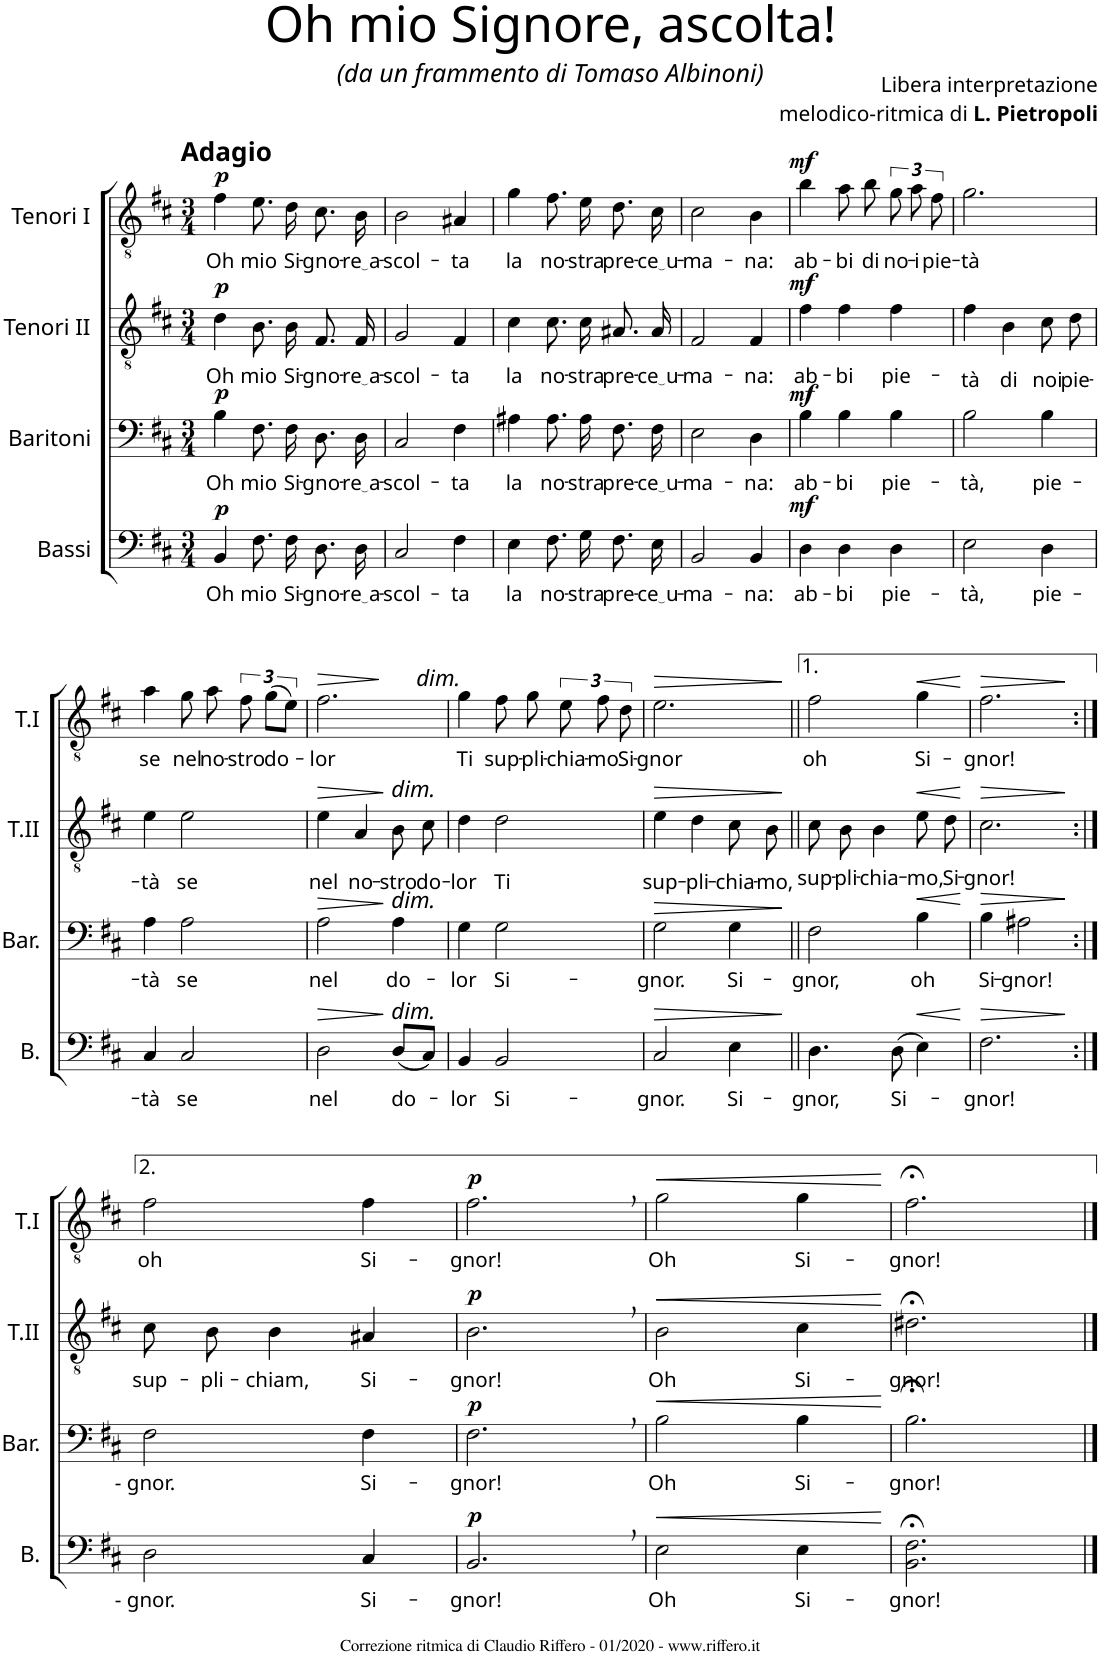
**kern	**text	**dynam	**kern	**text	**dynam	**kern	**text	**dynam	**kern	**text	**dynam
*part4	*part4	*part4	*part3	*part3	*part3	*part2	*part2	*part2	*part1	*part1	*part1
*staff4	*staff4	*staff4	*staff3	*staff3	*staff3	*staff2	*staff2	*staff2	*staff1	*staff1	*staff1
*I"Bassi	*	*	*I"Baritoni	*	*	*I"Tenori II	*	*	*I"Tenori I	*	*
*I'B.	*	*	*I'Bar.	*	*	*I'T.II	*	*	*I'T.I	*	*
*clefF4	*	*	*clefF4	*	*	*clefGv2	*	*	*clefGv2	*	*
*k[f#c#]	*	*	*k[f#c#]	*	*	*k[f#c#]	*	*	*k[f#c#]	*	*
*M3/4	*	*	*M3/4	*	*	*M3/4	*	*	*M3/4	*	*
=1	=1	=1	=1	=1	=1	=1	=1	=1	=1	=1	=1
!	!	!	!	!	!	!	!	!	!LO:TX:a:B:t=Adagio	!	!
!	!LO:LY:b	!LO:DY:a	!	!LO:LY:b	!LO:DY:a	!	!LO:LY:b	!LO:DY:a	!	!LO:LY:b	!LO:DY:a
4BB/	Oh	p	4B\	Oh	p	4d\	Oh	p	4f#\	Oh	p
!	!LO:LY:b	!	!	!LO:LY:b	!	!	!LO:LY:b	!	!	!LO:LY:b	!
8.F#\	mio	.	8.F#\L	mio	.	8.B\L	mio	.	8.e\	mio	.
!	!LO:LY:b	!	!	!LO:LY:b	!	!	!LO:LY:b	!	!	!LO:LY:b	!
16F#\	Si-	.	16F#\Jk	Si-	.	16B\Jk	Si-	.	16d\	Si-	.
!	!LO:LY:b	!	!	!LO:LY:b	!	!	!LO:LY:b	!	!	!LO:LY:b	!
8.D\	-gno-	.	8.D\L	-gno-	.	8.F#/L	-gno-	.	8.c#\	-gno-	.
!	!LO:LY:b	!	!	!LO:LY:b	!	!	!LO:LY:b	!	!	!LO:LY:b	!
16D\	re a	.	16D\Jk	re a	.	16F#/Jk	re a	.	16B\	re a	.
=2	=2	=2	=2	=2	=2	=2	=2	=2	=2	=2	=2
!	!LO:LY:b	!	!	!LO:LY:b	!	!	!LO:LY:b	!	!	!LO:LY:b	!
2C#/	-scol-	.	2C#/	-scol-	.	2G/	-scol-	.	2B\	-scol-	.
!	!LO:LY:b	!	!	!LO:LY:b	!	!	!LO:LY:b	!	!	!LO:LY:b	!
4F#\	-ta	.	4F#\	-ta	.	4F#/	-ta	.	4A#X/	-ta	.
=3	=3	=3	=3	=3	=3	=3	=3	=3	=3	=3	=3
!	!LO:LY:b	!	!	!LO:LY:b	!	!	!LO:LY:b	!	!	!LO:LY:b	!
4E\	la	.	4A#X\	la	.	4c#\	la	.	4g\	la	.
!	!LO:LY:b	!	!	!LO:LY:b	!	!	!LO:LY:b	!	!	!LO:LY:b	!
8.F#\	no-	.	8.A#\L	no-	.	8.c#\L	no-	.	8.f#\	no-	.
!	!LO:LY:b	!	!	!LO:LY:b	!	!	!LO:LY:b	!	!	!LO:LY:b	!
16G\	-stra	.	16A#\Jk	-stra	.	16c#\Jk	-stra	.	16e\	-stra	.
!	!LO:LY:b	!	!	!LO:LY:b	!	!	!LO:LY:b	!	!	!LO:LY:b	!
8.F#\	pre-	.	8.F#\L	pre-	.	8.A#X/L	pre-	.	8.d\	pre-	.
!	!LO:LY:b	!	!	!LO:LY:b	!	!	!LO:LY:b	!	!	!LO:LY:b	!
16E\	ce u	.	16F#\Jk	ce u	.	16A#/Jk	ce u	.	16c#\	ce u	.
=4	=4	=4	=4	=4	=4	=4	=4	=4	=4	=4	=4
!	!LO:LY:b	!	!	!LO:LY:b	!	!	!LO:LY:b	!	!	!LO:LY:b	!
2BB/	-ma-	.	2E\	-ma-	.	2F#/	-ma-	.	2c#\	-ma-	.
!	!LO:LY:b	!	!	!LO:LY:b	!	!	!LO:LY:b	!	!	!LO:LY:b	!
4BB/	-na:	.	4D\	-na:	.	4F#/	-na:	.	4B\	-na:	.
=5	=5	=5	=5	=5	=5	=5	=5	=5	=5	=5	=5
!	!LO:LY:b	!LO:DY:a	!	!LO:LY:b	!LO:DY:a	!	!LO:LY:b	!LO:DY:a	!	!LO:LY:b	!LO:DY:a
4D\	ab-	mf	4B\	ab-	mf	4f#\	ab-	mf	4b\	ab-	mf
!	!LO:LY:b	!	!	!LO:LY:b	!	!	!LO:LY:b	!	!	!LO:LY:b	!
4D\	-bi	.	4B\	-bi	.	4f#\	-bi	.	8a\	-bi	.
!	!	!	!	!	!	!	!	!	!	!LO:LY:b	!
.	.	.	.	.	.	.	.	.	8b\	di	.
!	!LO:LY:b	!	!	!LO:LY:b	!	!	!LO:LY:b	!	!	!LO:LY:b	!
4D\	pie-	.	4B\	pie-	.	4f#\	pie-	.	12g\	no-	.
!	!	!	!	!	!	!	!	!	!	!LO:LY:b	!
.	.	.	.	.	.	.	.	.	12a\	-i	.
!	!	!	!	!	!	!	!	!	!	!LO:LY:b	!
.	.	.	.	.	.	.	.	.	12f#\	pie-	.
=6	=6	=6	=6	=6	=6	=6	=6	=6	=6	=6	=6
!	!LO:LY:b	!	!	!LO:LY:b	!	!	!LO:LY:b	!	!	!LO:LY:b	!
2E\	-tà,	.	2B\	-tà,	.	4f#\	-tà	.	2.g\	-tà	.
!	!	!	!	!	!	!	!LO:LY:b	!	!	!	!
.	.	.	.	.	.	4B\	di	.	.	.	.
!	!LO:LY:b	!	!	!LO:LY:b	!	!	!LO:LY:b	!	!	!	!
4D\	pie-	.	4B\	pie-	.	8c#\L	noi	.	.	.	.
!	!	!	!	!	!	!	!LO:LY:b	!	!	!	!
.	.	.	.	.	.	8d\J	pie-	.	.	.	.
!!LO:LB:g=z
=7	=7	=7	=7	=7	=7	=7	=7	=7	=7	=7	=7
!	!LO:LY:b	!	!	!LO:LY:b	!	!	!LO:LY:b	!	!	!LO:LY:b	!
4C#/	-tà	.	4A\	-tà	.	4e\	-tà	.	4a\	se	.
!	!LO:LY:b	!	!	!LO:LY:b	!	!	!LO:LY:b	!	!	!LO:LY:b	!
2C#/	se	.	2A\	se	.	2e\	se	.	8g\	nel	.
!	!	!	!	!	!	!	!	!	!	!LO:LY:b	!
.	.	.	.	.	.	.	.	.	8a\	no-	.
!	!	!	!	!	!	!	!	!	!	!LO:LY:b	!
.	.	.	.	.	.	.	.	.	12f#\	-stro	.
!	!	!	!	!	!	!	!	!	!	!LO:LY:b	!
.	.	.	.	.	.	.	.	.	(12g\L	do-	.
.	.	.	.	.	.	.	.	.	12e\J)	.	.
=8	=8	=8	=8	=8	=8	=8	=8	=8	=8	=8	=8
!	!	!	!	!	!	!	!	!	!LO:TX:a:i:t=dim.	!	!
!	!LO:LY:b	!LO:HP:b	!	!LO:LY:b	!LO:HP:b	!	!LO:LY:b	!LO:HP:b	!	!LO:LY:b	!LO:HP:b
2D\	nel	>	2A\	nel	>	4e\	nel	>	2.f#\	-lor	>
!	!	!	!	!	!	!	!LO:LY:b	!	!	!	!
.	.	.	.	.	.	4A/	no-	.	.	.	.
!	!	!	!	!	!	!LO:TX:a:i:t=dim.	!	!	!	!	!
!	!	!	!LO:TX:a:i:t=dim.	!	!	!	!	!	!	!	!
!LO:TX:a:i:t=dim.	!	!	!	!	!	!	!	!	!	!	!
!	!LO:LY:b	!	!	!LO:LY:b	!	!	!LO:LY:b	!	!	!	!
(8D/L	do-	]	4A\	do-	]	8B\L	-stro	]	.	.	.
!	!	!	!	!	!	!	!LO:LY:b	!	!	!	!
8C#/J)	.	.	.	.	.	8c#\J	do-	.	.	.	.
.	.	.	.	.	.	.	.	.	.	.	]
=9	=9	=9	=9	=9	=9	=9	=9	=9	=9	=9	=9
!	!LO:LY:b	!	!	!LO:LY:b	!	!	!LO:LY:b	!	!	!LO:LY:b	!
4BB/	-lor	.	4G\	-lor	.	4d\	-lor	.	4g\	Ti	.
!	!LO:LY:b	!	!	!LO:LY:b	!	!	!LO:LY:b	!	!	!LO:LY:b	!
2BB/	Si-	.	2G\	Si-	.	2d\	Ti	.	8f#\	sup-	.
!	!	!	!	!	!	!	!	!	!	!LO:LY:b	!
.	.	.	.	.	.	.	.	.	8g\	-pli-	.
!	!	!	!	!	!	!	!	!	!	!LO:LY:b	!
.	.	.	.	.	.	.	.	.	12e\	-chia-	.
!	!	!	!	!	!	!	!	!	!	!LO:LY:b	!
.	.	.	.	.	.	.	.	.	12f#\	-mo	.
!	!	!	!	!	!	!	!	!	!	!LO:LY:b	!
.	.	.	.	.	.	.	.	.	12d\	Si-	.
=10	=10	=10	=10	=10	=10	=10	=10	=10	=10	=10	=10
!	!LO:LY:b	!LO:HP:b	!	!LO:LY:b	!LO:HP:b	!	!LO:LY:b	!LO:HP:b	!	!LO:LY:b	!LO:HP:b
2C#/	-gnor.	>	2G\	-gnor.	>	4e\	sup-	>	2.e\	-gnor	>
!	!	!	!	!	!	!	!LO:LY:b	!	!	!	!
.	.	.	.	.	.	4d\	-pli-	.	.	.	.
!	!LO:LY:b	!	!	!LO:LY:b	!	!	!LO:LY:b	!	!	!	!
4E\	Si-	.	4G\	Si-	.	8c#\L	-chia-	.	.	.	.
!	!	!	!	!	!	!	!LO:LY:b	!	!	!	!
.	.	.	.	.	.	8B\J	-mo,	.	.	.	.
.	.	]	.	.	]	.	.	]	.	.	]
=11||	=11||	=11||	=11||	=11||	=11||	=11||	=11||	=11||	=11||	=11||	=11||
!	!LO:LY:b	!	!	!LO:LY:b	!	!	!LO:LY:b	!	!	!LO:LY:b	!
4.D\	-gnor,	.	2F#\	-gnor,	.	8c#\L	sup-	.	2f#\	oh	.
!	!	!	!	!	!	!	!LO:LY:b	!	!	!	!
.	.	.	.	.	.	8B\J	-pli-	.	.	.	.
!	!	!	!	!	!	!	!LO:LY:b	!	!	!	!
.	.	.	.	.	.	4B\	-chia-	.	.	.	.
!	!LO:LY:b	!	!	!	!	!	!	!	!	!	!
(8D\	Si-	.	.	.	.	.	.	.	.	.	.
!	!	!LO:HP:b	!	!LO:LY:b	!LO:HP:b	!	!LO:LY:b	!LO:HP:b	!	!LO:LY:b	!LO:HP:b
4E\)	.	<	4B\	oh	<	8e\L	-mo,	<	4g\	Si-	<
!	!	!	!	!	!	!	!LO:LY:b	!	!	!	!
.	.	.	.	.	.	8d\J	Si-	.	.	.	.
.	.	[	.	.	[	.	.	[	.	.	[
=12	=12	=12	=12	=12	=12	=12	=12	=12	=12	=12	=12
!	!LO:LY:b	!LO:HP:b	!	!LO:LY:b	!LO:HP:b	!	!LO:LY:b	!LO:HP:b	!	!LO:LY:b	!LO:HP:b
2.F#\	-gnor!	>	4B\	Si-	>	2.c#\	-gnor!	>	2.f#\	-gnor!	>
!	!	!	!	!LO:LY:b	!	!	!	!	!	!	!
.	.	.	2A#X\	-gnor!	.	.	.	.	.	.	.
.	.	]	.	.	]	.	.	]	.	.	]
!!LO:LB:g=z
=13:|!	=13:|!	=13:|!	=13:|!	=13:|!	=13:|!	=13:|!	=13:|!	=13:|!	=13:|!	=13:|!	=13:|!
!	!LO:LY:b	!	!	!LO:LY:b	!	!	!LO:LY:b	!	!	!LO:LY:b	!
2D\	- gnor.	.	2F#\	- gnor.	.	8c#\L	sup-	.	2f#\	oh	.
!	!	!	!	!	!	!	!LO:LY:b	!	!	!	!
.	.	.	.	.	.	8B\J	-pli-	.	.	.	.
!	!	!	!	!	!	!	!LO:LY:b	!	!	!	!
.	.	.	.	.	.	4B\	-chiam,	.	.	.	.
!	!LO:LY:b	!	!	!LO:LY:b	!	!	!LO:LY:b	!	!	!LO:LY:b	!
4C#/	Si-	.	4F#\	Si-	.	4A#X/	Si-	.	4f#\	Si-	.
=14	=14	=14	=14	=14	=14	=14	=14	=14	=14	=14	=14
!	!LO:LY:b	!LO:DY:a	!	!LO:LY:b	!LO:DY:a	!	!LO:LY:b	!LO:DY:a	!	!LO:LY:b	!LO:DY:a
2.BB,/	-gnor!	p	2.F#,\	-gnor!	p	2.B,\	-gnor!	p	2.f#,\	-gnor!	p
=15	=15	=15	=15	=15	=15	=15	=15	=15	=15	=15	=15
!	!LO:LY:b	!LO:HP:b	!	!LO:LY:b	!LO:HP:b	!	!LO:LY:b	!LO:HP:b	!	!LO:LY:b	!LO:HP:b
2E\	Oh	<	2B\	Oh	<	2B\	Oh	<	2g\	Oh	<
!	!LO:LY:b	!	!	!LO:LY:b	!	!	!LO:LY:b	!	!	!LO:LY:b	!
4E\	Si-	.	4B\	Si-	.	4c#\	Si-	.	4g\	Si-	.
.	.	[	.	.	[	.	.	[	.	.	[
=16	=16	=16	=16	=16	=16	=16	=16	=16	=16	=16	=16
!	!LO:LY:b	!	!	!LO:LY:b	!	!	!LO:LY:b	!	!	!LO:LY:b	!
2.BB\;< 2.F#\;<	-gnor!	.	2.B;<\	-gnor!	.	2.d#X;<\	-gnor!	.	2.f#;<\	-gnor!	.
==	==	==	==	==	==	==	==	==	==	==	==
*-	*-	*-	*-	*-	*-	*-	*-	*-	*-	*-	*-
